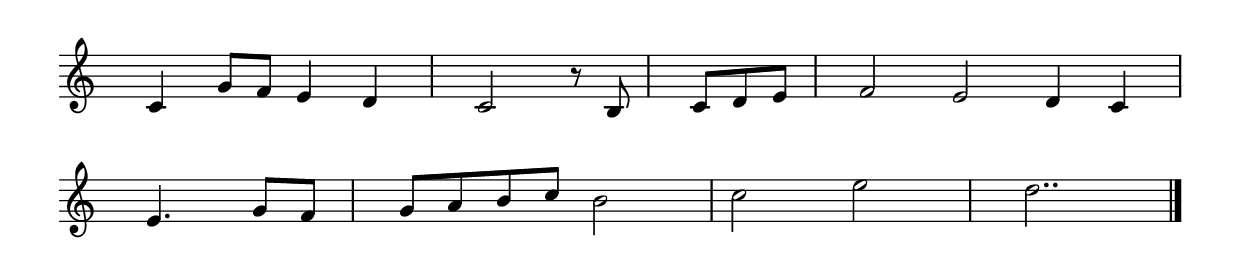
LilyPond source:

\version "2.18.2"
\relative c' {
  \hide Score.TimeSignature
  %\hide
  c4 g'8 f e4 d
  \time 3/4
  c2 r8 b
  \time 3/8
  c8 d e
  \time 3/2
  f2 e d4 c  \break
  \once \override Score.TimeSignature.break-visibility = ##(#f #t #t)
  \time 5/8
  e4. g8 f
  \time 4/4
  g8 a b c b2
  c  e
  \time 7/8
  d2.. \bar "|."
  
}

\layout {
  indent = 0
  ragged-right = ##f
  \context {
    \Score
    \remove "Bar_number_engraver"
  
  }
}